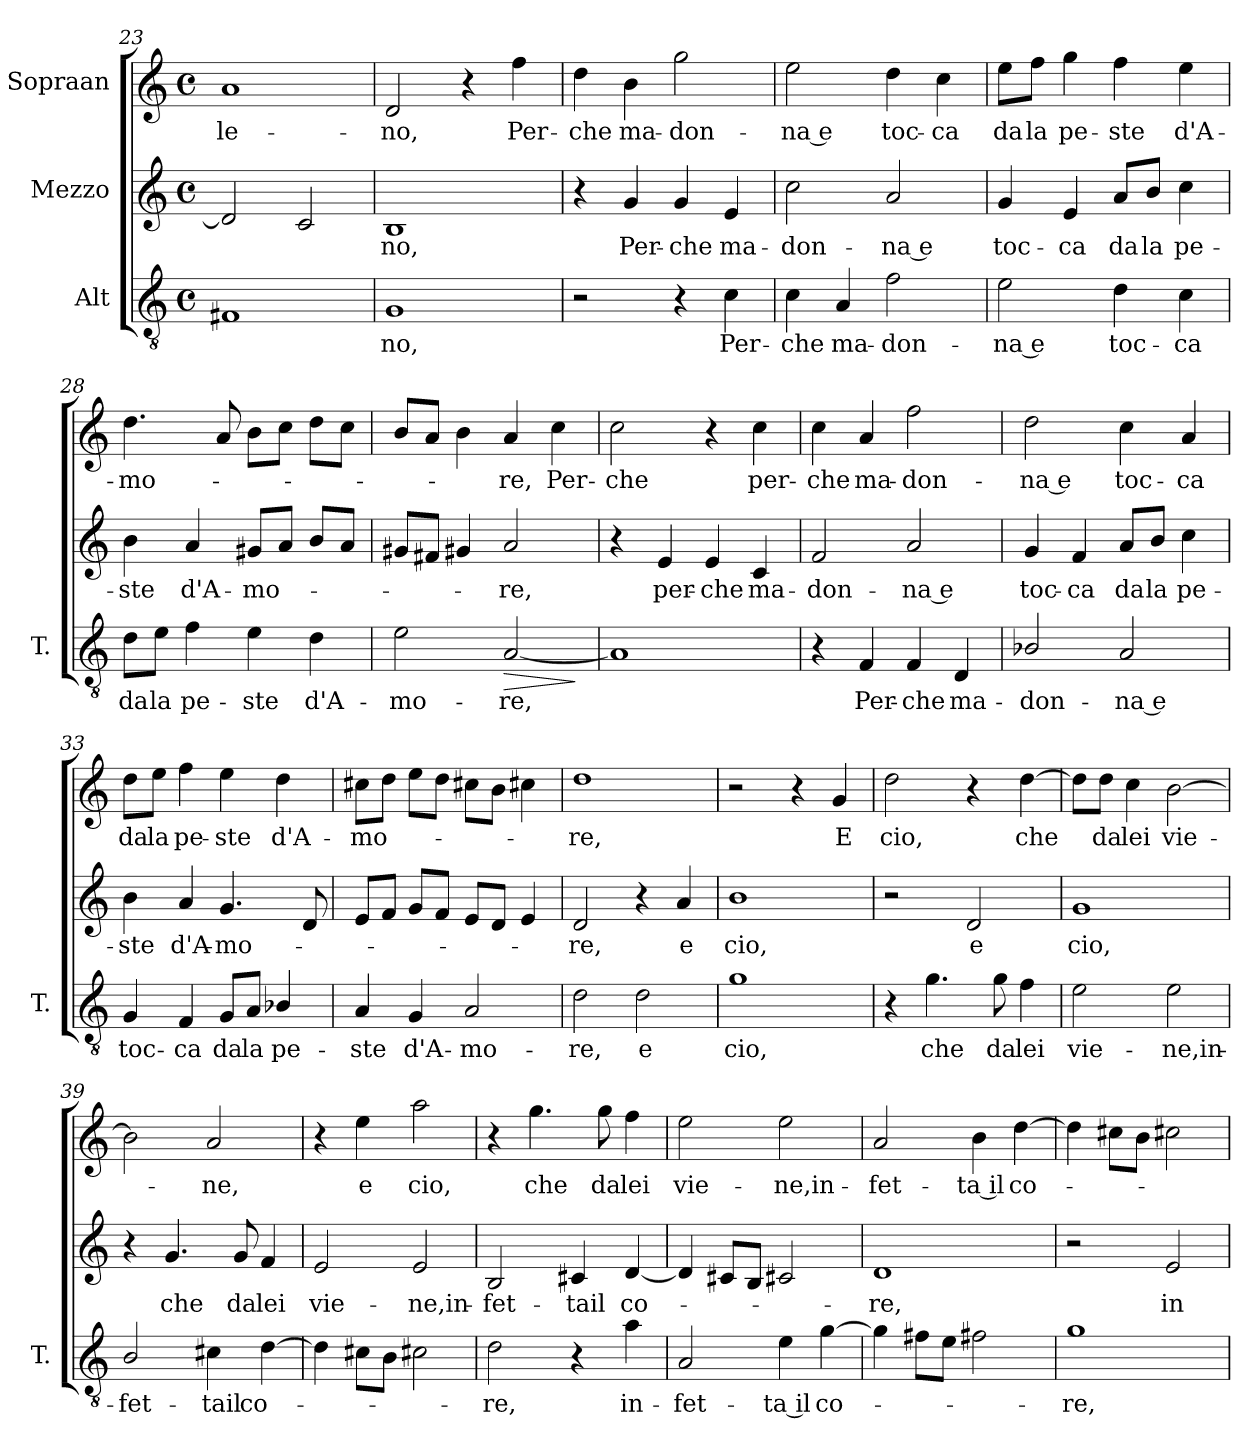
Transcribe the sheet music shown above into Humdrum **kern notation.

**kern	**text	**dynam	**kern	**text	**kern	**text
*part3	*part3	*part3	*part2	*part2	*part1	*part1
*staff3	*staff3	*staff3	*staff2	*staff2	*staff1	*staff1
*I"Alt	*	*	*I"Mezzo	*	*I"Sopraan	*
*I'T.	*	*	*	*	*	*
!!LO:PB:g=z
*clefGv2	*	*	*clefG2	*	*clefG2	*
*ITrd7c12	*	*	*	*	*	*
*k[]	*	*	*k[]	*	*k[]	*
*C:	*	*	*C:	*	*C:	*
*M4/4	*	*	*M4/4	*	*M4/4	*
*met(c)	*	*	*met(c)	*	*met(c)	*
=23	=23	=23	=23	=23	=23	=23
!	!	!	!	!	!	!LO:LY:b
1FF#X	.	.	2d/]	.	1a	-le-
.	.	.	2c/	.	.	.
=24	=24	=24	=24	=24	=24	=24
!	!LO:LY:b	!	!	!LO:LY:b	!	!LO:LY:b
1GG	-no,	.	1B	-no,	2d/	-no,
.	.	.	.	.	4r	.
!	!	!	!	!	!	!LO:LY:b
.	.	.	.	.	4ff\	Per-
=25	=25	=25	=25	=25	=25	=25
!	!	!	!	!	!	!LO:LY:b
2r	.	.	4r	.	4dd\	-che
!	!	!	!	!LO:LY:b	!	!LO:LY:b
.	.	.	4g/	Per-	4b\	ma-
!	!	!	!	!LO:LY:b	!	!LO:LY:b
4r	.	.	4g/	-che	2gg\	-don-
!	!LO:LY:b	!	!	!LO:LY:b	!	!
4C\	Per-	.	4e/	ma-	.	.
=26	=26	=26	=26	=26	=26	=26
!	!LO:LY:b	!	!	!LO:LY:b	!	!LO:LY:b
4C\	-che	.	2cc\	-don-	2ee\	-na e
!	!LO:LY:b	!	!	!	!	!
4AA/	ma-	.	.	.	.	.
!	!LO:LY:b	!	!	!LO:LY:b	!	!LO:LY:b
2F\	-don-	.	2a/	-na e	4dd\	toc-
!	!	!	!	!	!	!LO:LY:b
.	.	.	.	.	4cc\	-ca
=27	=27	=27	=27	=27	=27	=27
!	!LO:LY:b	!	!	!LO:LY:b	!	!LO:LY:b
2E\	-na e	.	4g/	toc-	8ee\L	da
!	!	!	!	!	!	!LO:LY:b
.	.	.	.	.	8ff\J	la
!	!	!	!	!LO:LY:b	!	!LO:LY:b
.	.	.	4e/	-ca	4gg\	pe-
!	!LO:LY:b	!	!	!LO:LY:b	!	!LO:LY:b
4D\	toc-	.	8a/L	da	4ff\	-ste
!	!	!	!	!LO:LY:b	!	!
.	.	.	8b/J	la	.	.
!	!LO:LY:b	!	!	!LO:LY:b	!	!LO:LY:b
4C\	-ca	.	4cc\	pe-	4ee\	d'A-
=28	=28	=28	=28	=28	=28	=28
!	!LO:LY:b	!	!	!LO:LY:b	!	!LO:LY:b
8D\L	da	.	4b\	-ste	4.dd\	-mo-
!	!LO:LY:b	!	!	!	!	!
8E\J	la	.	.	.	.	.
!	!LO:LY:b	!	!	!LO:LY:b	!	!
4F\	pe-	.	4a/	d'A-	.	.
.	.	.	.	.	8a/	.
!	!LO:LY:b	!	!	!LO:LY:b	!	!
4E\	-ste	.	8g#X/L	-mo-	8b\L	.
.	.	.	8a/J	.	8cc\J	.
!	!LO:LY:b	!	!	!	!	!
4D\	d'A-	.	8b/L	.	8dd\L	.
.	.	.	8a/J	.	8cc\J	.
!!LO:LB:g=z
=29	=29	=29	=29	=29	=29	=29
!	!LO:LY:b	!	!	!	!	!
2E\	-mo-	.	8g#X/L	.	8b/L	.
.	.	.	8f#X/J	.	8a/J	.
.	.	.	4g#X/	.	4b\	.
!	!LO:LY:b	!LO:HP:b	!	!LO:LY:b	!	!LO:LY:b
[2AA/	-re,	>	2a/	-re,	4a/	-re,
!	!	!	!	!	!	!LO:LY:b
.	.	.	.	.	4cc\	Per-
.	.	]	.	.	.	.
=30	=30	=30	=30	=30	=30	=30
!	!	!	!	!	!	!LO:LY:b
1AA]	.	.	4r	.	2cc\	-che
!	!	!	!	!LO:LY:b	!	!
.	.	.	4e/	per-	.	.
!	!	!	!	!LO:LY:b	!	!
.	.	.	4e/	-che	4r	.
!	!	!	!	!LO:LY:b	!	!LO:LY:b
.	.	.	4c/	ma-	4cc\	per-
=31	=31	=31	=31	=31	=31	=31
!	!	!	!	!LO:LY:b	!	!LO:LY:b
4r	.	.	2f/	-don-	4cc\	-che
!	!LO:LY:b	!	!	!	!	!LO:LY:b
4FF/	Per-	.	.	.	4a/	ma-
!	!LO:LY:b	!	!	!LO:LY:b	!	!LO:LY:b
4FF/	-che	.	2a/	-na e	2ff\	-don-
!	!LO:LY:b	!	!	!	!	!
4DD/	ma-	.	.	.	.	.
=32	=32	=32	=32	=32	=32	=32
!	!LO:LY:b	!	!	!LO:LY:b	!	!LO:LY:b
2BB-X/	-don-	.	4g/	toc-	2dd\	-na e
!	!	!	!	!LO:LY:b	!	!
.	.	.	4f/	-ca	.	.
!	!LO:LY:b	!	!	!LO:LY:b	!	!LO:LY:b
2AA/	-na e	.	8a/L	da	4cc\	toc-
!	!	!	!	!LO:LY:b	!	!
.	.	.	8b/J	la	.	.
!	!	!	!	!LO:LY:b	!	!LO:LY:b
.	.	.	4cc\	pe-	4a/	-ca
=33	=33	=33	=33	=33	=33	=33
!	!LO:LY:b	!	!	!LO:LY:b	!	!LO:LY:b
4GG/	toc-	.	4b\	-ste	8dd\L	da
!	!	!	!	!	!	!LO:LY:b
.	.	.	.	.	8ee\J	la
!	!LO:LY:b	!	!	!LO:LY:b	!	!LO:LY:b
4FF/	-ca	.	4a/	d'A-	4ff\	pe-
!	!LO:LY:b	!	!	!LO:LY:b	!	!LO:LY:b
8GG/L	da	.	4.g/	-mo-	4ee\	-ste
!	!LO:LY:b	!	!	!	!	!
8AA/J	la	.	.	.	.	.
!	!LO:LY:b	!	!	!	!	!LO:LY:b
4BB-X/	pe-	.	.	.	4dd\	d'A-
.	.	.	8d/	.	.	.
!!LO:LB:g=z
=34	=34	=34	=34	=34	=34	=34
!	!LO:LY:b	!	!	!	!	!LO:LY:b
4AA/	-ste	.	8e/L	.	8cc#X\L	-mo-
.	.	.	8f/J	.	8dd\J	.
!	!LO:LY:b	!	!	!	!	!
4GG/	d'A-	.	8g/L	.	8ee\L	.
.	.	.	8f/J	.	8dd\J	.
!	!LO:LY:b	!	!	!	!	!
2AA/	-mo-	.	8e/L	.	8cc#X\L	.
.	.	.	8d/J	.	8b\J	.
.	.	.	4e/	.	4cc#X\	.
=35	=35	=35	=35	=35	=35	=35
!	!LO:LY:b	!	!	!LO:LY:b	!	!LO:LY:b
2D\	-re,	.	2d/	-re,	1dd	-re,
!	!LO:LY:b	!	!	!	!	!
2D\	e	.	4r	.	.	.
!	!	!	!	!LO:LY:b	!	!
.	.	.	4a/	e	.	.
=36	=36	=36	=36	=36	=36	=36
!	!LO:LY:b	!	!	!LO:LY:b	!	!
1G	cio,	.	1b	cio,	2r	.
.	.	.	.	.	4r	.
!	!	!	!	!	!	!LO:LY:b
.	.	.	.	.	4g/	E
=37	=37	=37	=37	=37	=37	=37
!	!	!	!	!	!	!LO:LY:b
4r	.	.	2r	.	2dd\	cio,
!	!LO:LY:b	!	!	!	!	!
4.G\	che	.	.	.	.	.
!	!	!	!	!LO:LY:b	!	!
.	.	.	2d/	e	4r	.
!	!LO:LY:b	!	!	!	!	!
8G\	da	.	.	.	.	.
!	!LO:LY:b	!	!	!	!	!LO:LY:b
4F\	lei	.	.	.	[4dd\	che
=38	=38	=38	=38	=38	=38	=38
!	!LO:LY:b	!	!	!LO:LY:b	!	!
2E\	vie-	.	1g	cio,	8dd\L]	.
!	!	!	!	!	!	!LO:LY:b
.	.	.	.	.	8dd\J	da
!	!	!	!	!	!	!LO:LY:b
.	.	.	.	.	4cc\	lei
!	!LO:LY:b	!	!	!	!	!LO:LY:b
2E\	-ne,in-	.	.	.	[2b\	vie-
=39	=39	=39	=39	=39	=39	=39
!	!LO:LY:b	!	!	!	!	!
2BB/	-fet-	.	4r	.	2b\]	.
!	!	!	!	!LO:LY:b	!	!
.	.	.	4.g/	che	.	.
!	!LO:LY:b	!	!	!	!	!LO:LY:b
4C#X\	-tail	.	.	.	2a/	-ne,
!	!	!	!	!LO:LY:b	!	!
.	.	.	8g/	da	.	.
!	!LO:LY:b	!	!	!LO:LY:b	!	!
[4D\	co-	.	4f/	lei	.	.
!!LO:LB:g=z
=40	=40	=40	=40	=40	=40	=40
!	!	!	!	!LO:LY:b	!	!
4D\]	.	.	2e/	vie-	4r	.
!	!	!	!	!	!	!LO:LY:b
8C#X\L	.	.	.	.	4ee\	e
8BB\J	.	.	.	.	.	.
!	!	!	!	!LO:LY:b	!	!LO:LY:b
2C#X\	.	.	2e/	-ne,in-	2aa\	cio,
=41	=41	=41	=41	=41	=41	=41
!	!LO:LY:b	!	!	!LO:LY:b	!	!
2D\	-re,	.	2B/	-fet-	4r	.
!	!	!	!	!	!	!LO:LY:b
.	.	.	.	.	4.gg\	che
!	!	!	!	!LO:LY:b	!	!
4r	.	.	4c#X/	-tail	.	.
!	!	!	!	!	!	!LO:LY:b
.	.	.	.	.	8gg\	da
!	!LO:LY:b	!	!	!LO:LY:b	!	!LO:LY:b
4A\	in-	.	[4d/	co-	4ff\	lei
=42	=42	=42	=42	=42	=42	=42
!	!LO:LY:b	!	!	!	!	!LO:LY:b
2AA/	-fet-	.	4d/]	.	2ee\	vie-
.	.	.	8c#X/L	.	.	.
.	.	.	8B/J	.	.	.
!	!LO:LY:b	!	!	!	!	!LO:LY:b
4E\	-ta il	.	2c#X/	.	2ee\	-ne,in-
!	!LO:LY:b	!	!	!	!	!
[4G\	co-	.	.	.	.	.
=43	=43	=43	=43	=43	=43	=43
!	!	!	!	!LO:LY:b	!	!LO:LY:b
4G\]	.	.	1d	-re,	2a/	-fet-
8F#X\L	.	.	.	.	.	.
8E\J	.	.	.	.	.	.
!	!	!	!	!	!	!LO:LY:b
2F#X\	.	.	.	.	4b\	-ta il
!	!	!	!	!	!	!LO:LY:b
.	.	.	.	.	[4dd\	co-
=44	=44	=44	=44	=44	=44	=44
!	!LO:LY:b	!	!	!	!	!
1G	-re,	.	2r	.	4dd\]	.
.	.	.	.	.	8cc#X\L	.
.	.	.	.	.	8b\J	.
!	!	!	!	!LO:LY:b	!	!
.	.	.	2e/	in-	2cc#X\	.
=	=	=	=	=	=	=
*-	*-	*-	*-	*-	*-	*-
